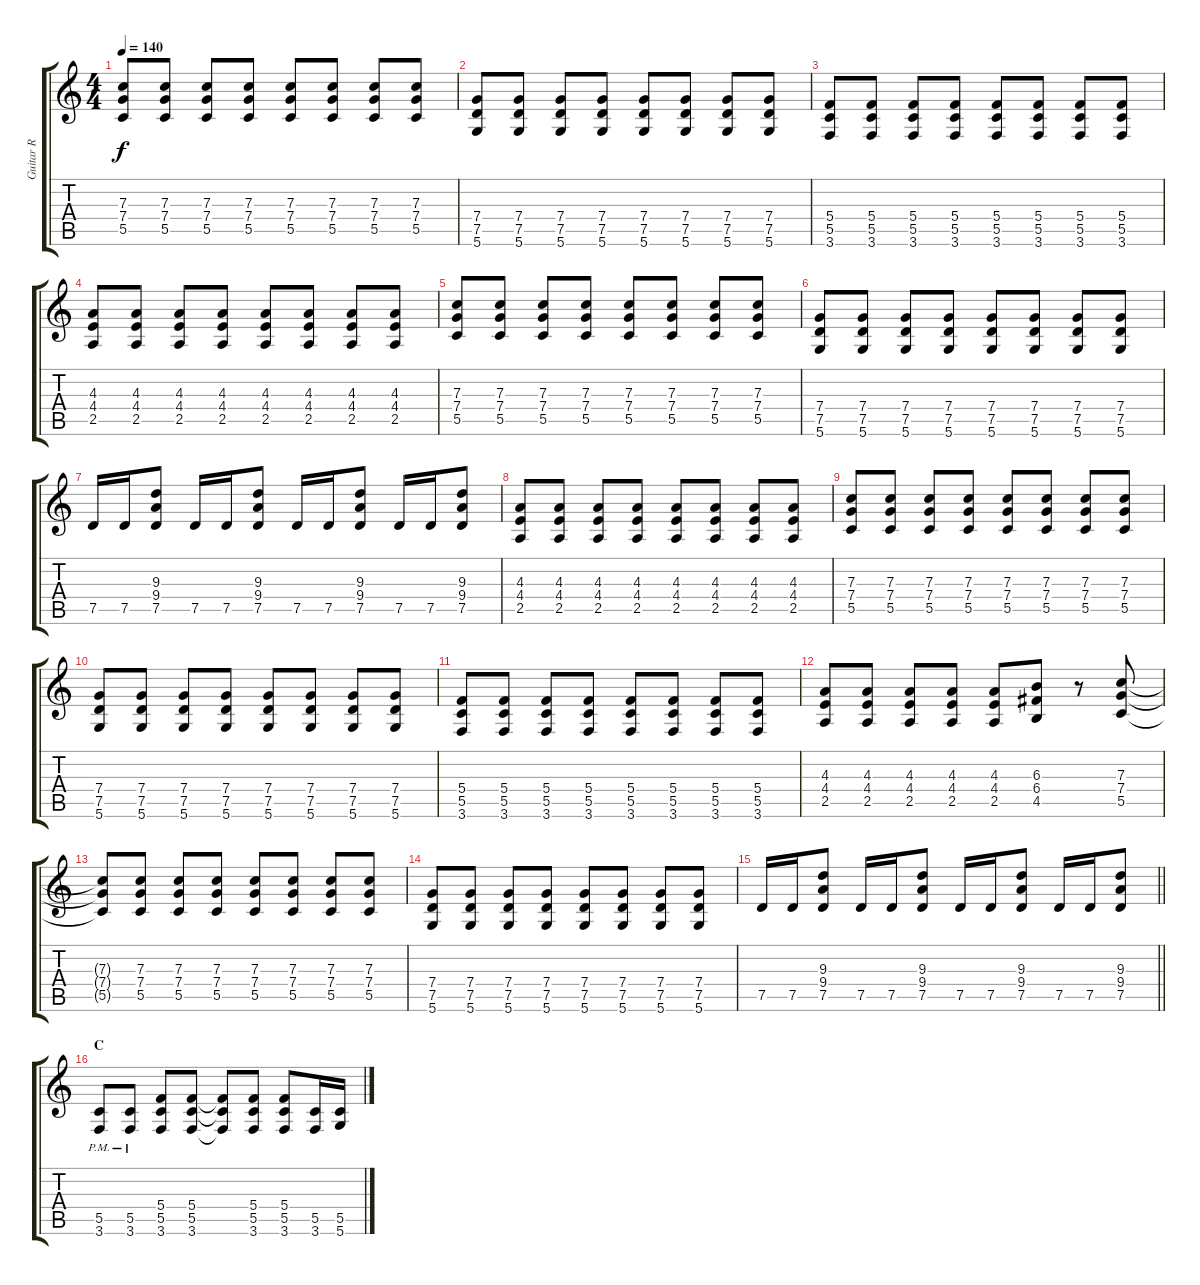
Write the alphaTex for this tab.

\track ("Guitar R" "Guitar R") {instrument distortionguitar}
\staff {score tabs}
\tuning (D4 A3 F3 C3 G2 D2) {hide}
\ts (4 4)
\tempo 140
\clef g2
\ks c
(7.3 7.4 5.5).8{dy f} (7.3 7.4 5.5).8 (7.3 7.4 5.5).8 (7.3 7.4 5.5).8 (7.3 7.4 5.5).8 (7.3 7.4 5.5).8 (7.3 7.4 5.5).8 (7.3 7.4 5.5).8 |
(7.4 7.5 5.6).8 (7.4 7.5 5.6).8 (7.4 7.5 5.6).8 (7.4 7.5 5.6).8 (7.4 7.5 5.6).8 (7.4 7.5 5.6).8 (7.4 7.5 5.6).8 (7.4 7.5 5.6).8 |
(5.4 5.5 3.6).8 (5.4 5.5 3.6).8 (5.4 5.5 3.6).8 (5.4 5.5 3.6).8 (5.4 5.5 3.6).8 (5.4 5.5 3.6).8 (5.4 5.5 3.6).8 (5.4 5.5 3.6).8 |
(4.3 4.4 2.5).8 (4.3 4.4 2.5).8 (4.3 4.4 2.5).8 (4.3 4.4 2.5).8 (4.3 4.4 2.5).8 (4.3 4.4 2.5).8 (4.3 4.4 2.5).8 (4.3 4.4 2.5).8 |
(7.3 7.4 5.5).8 (7.3 7.4 5.5).8 (7.3 7.4 5.5).8 (7.3 7.4 5.5).8 (7.3 7.4 5.5).8 (7.3 7.4 5.5).8 (7.3 7.4 5.5).8 (7.3 7.4 5.5).8 |
(7.4 7.5 5.6).8 (7.4 7.5 5.6).8 (7.4 7.5 5.6).8 (7.4 7.5 5.6).8 (7.4 7.5 5.6).8 (7.4 7.5 5.6).8 (7.4 7.5 5.6).8 (7.4 7.5 5.6).8 |
7.5.16 7.5.16 (9.3 9.4 7.5).8 7.5.16 7.5.16 (9.3 9.4 7.5).8 7.5.16 7.5.16 (9.3 9.4 7.5).8 7.5.16 7.5.16 (9.3 9.4 7.5).8 |
(4.3 4.4 2.5).8 (4.3 4.4 2.5).8 (4.3 4.4 2.5).8 (4.3 4.4 2.5).8 (4.3 4.4 2.5).8 (4.3 4.4 2.5).8 (4.3 4.4 2.5).8 (4.3 4.4 2.5).8 |
(7.3 7.4 5.5).8 (7.3 7.4 5.5).8 (7.3 7.4 5.5).8 (7.3 7.4 5.5).8 (7.3 7.4 5.5).8 (7.3 7.4 5.5).8 (7.3 7.4 5.5).8 (7.3 7.4 5.5).8 |
(7.4 7.5 5.6).8 (7.4 7.5 5.6).8 (7.4 7.5 5.6).8 (7.4 7.5 5.6).8 (7.4 7.5 5.6).8 (7.4 7.5 5.6).8 (7.4 7.5 5.6).8 (7.4 7.5 5.6).8 |
(5.4 5.5 3.6).8 (5.4 5.5 3.6).8 (5.4 5.5 3.6).8 (5.4 5.5 3.6).8 (5.4 5.5 3.6).8 (5.4 5.5 3.6).8 (5.4 5.5 3.6).8 (5.4 5.5 3.6).8 |
(4.3 4.4 2.5).8 (4.3 4.4 2.5).8 (4.3 4.4 2.5).8 (4.3 4.4 2.5).8 (4.3 4.4 2.5).8 (6.3 6.4 4.5).8 r.8 (7.3 7.4 5.5).8 |
(7.3{t} 7.4{t} 5.5{t}).8 (7.3 7.4 5.5).8 (7.3 7.4 5.5).8 (7.3 7.4 5.5).8 (7.3 7.4 5.5).8 (7.3 7.4 5.5).8 (7.3 7.4 5.5).8 (7.3 7.4 5.5).8 |
(7.4 7.5 5.6).8 (7.4 7.5 5.6).8 (7.4 7.5 5.6).8 (7.4 7.5 5.6).8 (7.4 7.5 5.6).8 (7.4 7.5 5.6).8 (7.4 7.5 5.6).8 (7.4 7.5 5.6).8 |
\barLineRight lightlight
7.5.16 7.5.16 (9.3 9.4 7.5).8 7.5.16 7.5.16 (9.3 9.4 7.5).8 7.5.16 7.5.16 (9.3 9.4 7.5).8 7.5.16 7.5.16 (9.3 9.4 7.5).8 |
\section ("" "C")
(5.5{pm} 3.6{pm}).8 (5.5{pm} 3.6{pm}).8 (5.4 5.5 3.6).8 (5.4 5.5 3.6).8 (5.4{t} 5.5{t} 3.6{t}).8 (5.4 5.5 3.6).8 (5.4 5.5 3.6).8 (5.5 3.6).16 (5.5 5.6).16
